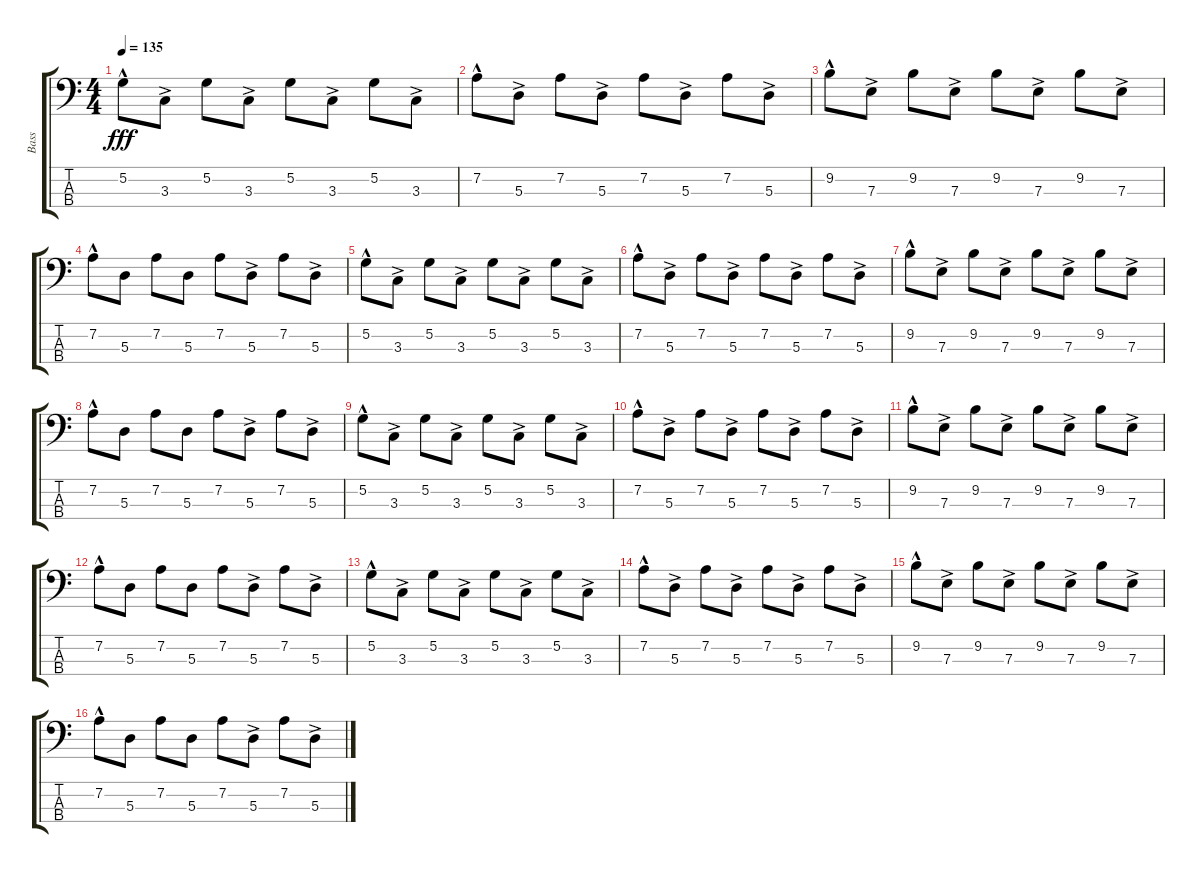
\track ("Bass" "Bass") {instrument electricbassfinger}
\staff {score tabs}
\tuning (G2 D2 A1 E1) {hide}
\ts (4 4)
\tempo 135
\clef f4
\ks c
5.2{hac}.8{dy fff} 3.3{ac}.8 5.2.8 3.3{ac}.8 5.2.8 3.3{ac}.8 5.2.8 3.3{ac}.8 |
7.2{hac}.8 5.3{ac}.8 7.2.8 5.3{ac}.8 7.2.8 5.3{ac}.8 7.2.8 5.3{ac}.8 |
9.2{hac}.8 7.3{ac}.8 9.2.8 7.3{ac}.8 9.2.8 7.3{ac}.8 9.2.8 7.3{ac}.8 |
7.2{hac}.8 5.3.8 7.2.8 5.3.8 7.2.8 5.3{ac}.8 7.2.8 5.3{ac}.8 |
5.2{hac}.8 3.3{ac}.8 5.2.8 3.3{ac}.8 5.2.8 3.3{ac}.8 5.2.8 3.3{ac}.8 |
7.2{hac}.8 5.3{ac}.8 7.2.8 5.3{ac}.8 7.2.8 5.3{ac}.8 7.2.8 5.3{ac}.8 |
9.2{hac}.8 7.3{ac}.8 9.2.8 7.3{ac}.8 9.2.8 7.3{ac}.8 9.2.8 7.3{ac}.8 |
7.2{hac}.8 5.3.8 7.2.8 5.3.8 7.2.8 5.3{ac}.8 7.2.8 5.3{ac}.8 |
5.2{hac}.8 3.3{ac}.8 5.2.8 3.3{ac}.8 5.2.8 3.3{ac}.8 5.2.8 3.3{ac}.8 |
7.2{hac}.8 5.3{ac}.8 7.2.8 5.3{ac}.8 7.2.8 5.3{ac}.8 7.2.8 5.3{ac}.8 |
9.2{hac}.8 7.3{ac}.8 9.2.8 7.3{ac}.8 9.2.8 7.3{ac}.8 9.2.8 7.3{ac}.8 |
7.2{hac}.8 5.3.8 7.2.8 5.3.8 7.2.8 5.3{ac}.8 7.2.8 5.3{ac}.8 |
5.2{hac}.8 3.3{ac}.8 5.2.8 3.3{ac}.8 5.2.8 3.3{ac}.8 5.2.8 3.3{ac}.8 |
7.2{hac}.8 5.3{ac}.8 7.2.8 5.3{ac}.8 7.2.8 5.3{ac}.8 7.2.8 5.3{ac}.8 |
9.2{hac}.8 7.3{ac}.8 9.2.8 7.3{ac}.8 9.2.8 7.3{ac}.8 9.2.8 7.3{ac}.8 |
7.2{hac}.8 5.3.8 7.2.8 5.3.8 7.2.8 5.3{ac}.8 7.2.8 5.3{ac}.8
